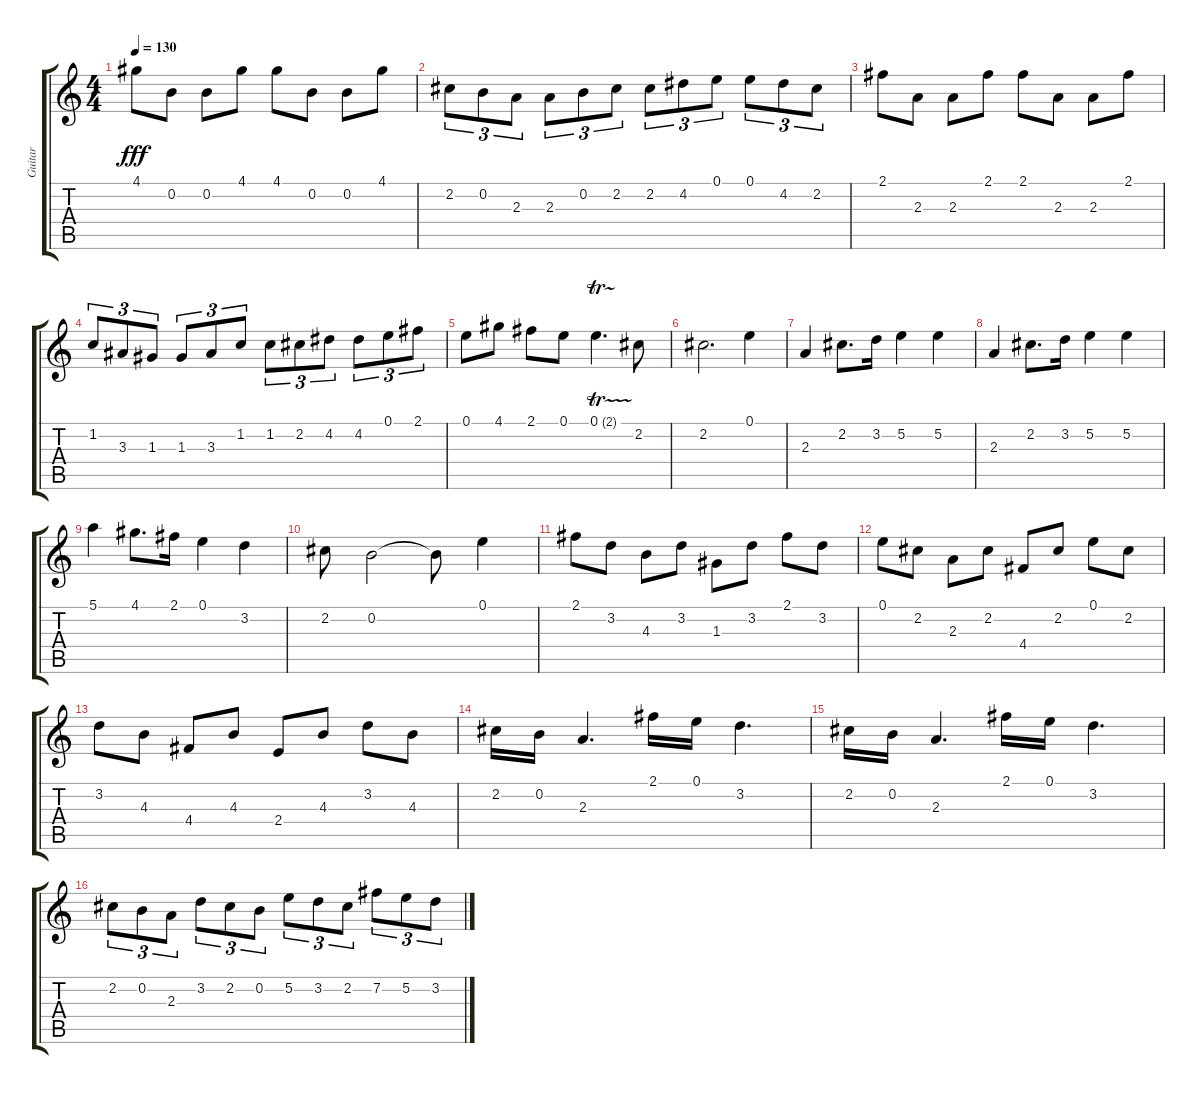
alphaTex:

\track ("Guitar" "Guitar") {instrument acousticguitarnylon}
\staff {score tabs}
\tuning (E4 B3 G3 D3 A2 E2) {hide}
\ts (4 4)
\tempo 130
\clef g2
\ks c
4.1.8{dy fff} 0.2.8 0.2.8 4.1.8 4.1.8 0.2.8 0.2.8 4.1.8 |
2.2.8{tu (3 2)} 0.2.8{tu (3 2)} 2.3.8{tu (3 2)} 2.3.8{tu (3 2)} 0.2.8{tu (3 2)} 2.2.8{tu (3 2)} 2.2.8{tu (3 2)} 4.2.8{tu (3 2)} 0.1.8{tu (3 2)} 0.1.8{tu (3 2)} 4.2.8{tu (3 2)} 2.2.8{tu (3 2)} |
2.1.8 2.3.8 2.3.8 2.1.8 2.1.8 2.3.8 2.3.8 2.1.8 |
1.2.8{tu (3 2)} 3.3.8{tu (3 2)} 1.3.8{tu (3 2)} 1.3.8{tu (3 2)} 3.3.8{tu (3 2)} 1.2.8{tu (3 2)} 1.2.8{tu (3 2)} 2.2.8{tu (3 2)} 4.2.8{tu (3 2)} 4.2.8{tu (3 2)} 0.1.8{tu (3 2)} 2.1.8{tu (3 2)} |
0.1.8 4.1.8 2.1.8 0.1.8 0.1{tr (2 32)}.4{d} 2.2.8 |
2.2.2{d} 0.1.4 |
2.3.4 2.2.8{d} 3.2.16 5.2.4 5.2.4 |
2.3.4 2.2.8{d} 3.2.16 5.2.4 5.2.4 |
5.1.4 4.1.8{d} 2.1.16 0.1.4 3.2.4 |
2.2.8 0.2.2 0.2{t}.8 0.1.4 |
2.1.8 3.2.8 4.3.8 3.2.8 1.3.8 3.2.8 2.1.8 3.2.8 |
0.1.8 2.2.8 2.3.8 2.2.8 4.4.8 2.2.8 0.1.8 2.2.8 |
3.2.8 4.3.8 4.4.8 4.3.8 2.4.8 4.3.8 3.2.8 4.3.8 |
2.2.16 0.2.16 2.3.4{d} 2.1.16 0.1.16 3.2.4{d} |
2.2.16 0.2.16 2.3.4{d} 2.1.16 0.1.16 3.2.4{d} |
2.2.8{tu (3 2)} 0.2.8{tu (3 2)} 2.3.8{tu (3 2)} 3.2.8{tu (3 2)} 2.2.8{tu (3 2)} 0.2.8{tu (3 2)} 5.2.8{tu (3 2)} 3.2.8{tu (3 2)} 2.2.8{tu (3 2)} 7.2.8{tu (3 2)} 5.2.8{tu (3 2)} 3.2.8{tu (3 2)}
